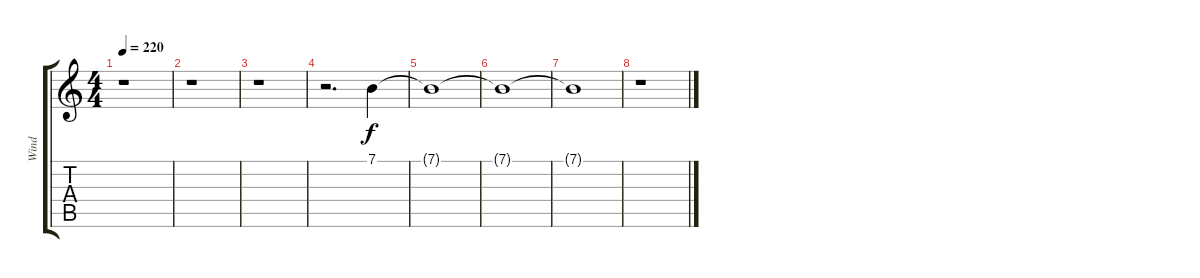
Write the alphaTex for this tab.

\track ("Wind" "Wind") {instrument seashore}
\staff {score tabs}
\tuning (E4 B3 G3 D3 A2 E2) {hide}
\ts (4 4)
\tempo 220
\clef g2
\ks c
r.1{dy f} |
r.1 |
r.1 |
r.2{d} 7.1.4 |
7.1{t}.1 |
7.1{t}.1 |
7.1{t}.1 |
r.1
